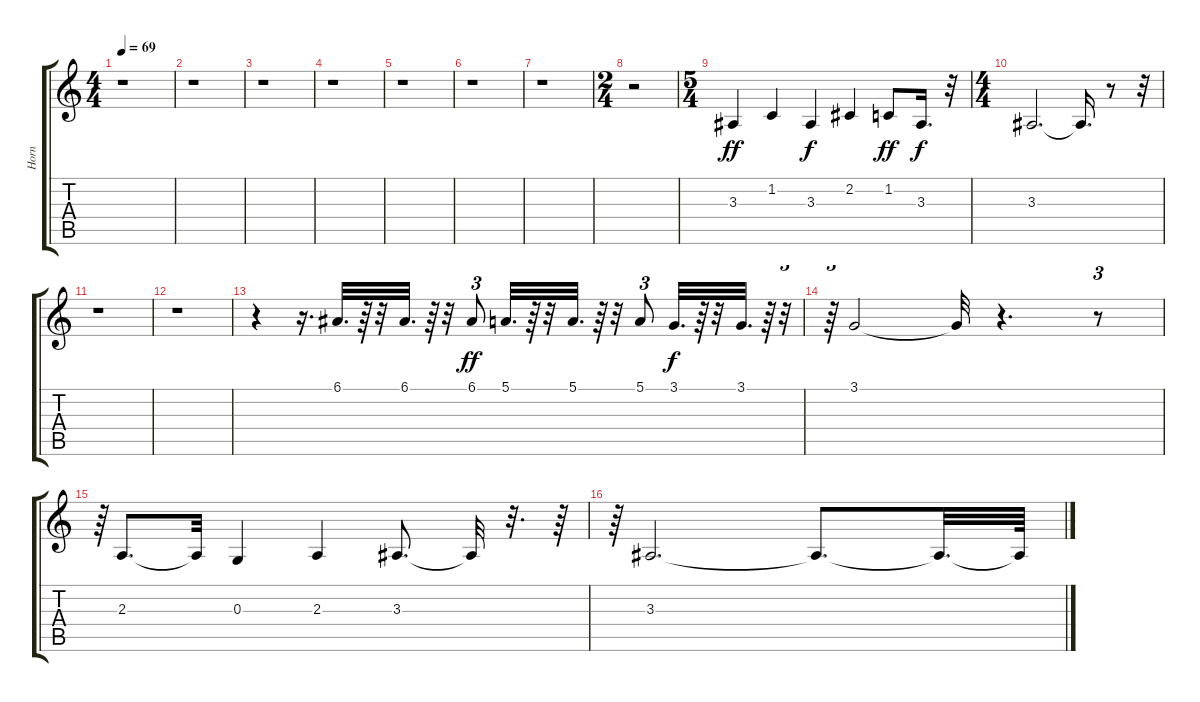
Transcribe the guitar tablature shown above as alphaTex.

\track ("Horn                " "Horn      ") {instrument frenchhorn}
\staff {score tabs}
\tuning (E4 B3 G3 D3 A2 E2) {hide}
\ts (4 4)
\tempo 69
\clef g2
\ks c
r.1{dy ff} |
r.1 |
r.1 |
r.1 |
r.1 |
r.1 |
r.1 |
\ts (2 4)
r.2 |
\ts (5 4)
3.3.4 1.2.4 3.3.4{dy f} 2.2.4 1.2.8{dy ff} 3.3.16{d dy f} r.32 |
\ts (4 4)
3.3.2{d} 3.3{t}.16{d} r.8 r.32 |
r.1 |
r.1 |
r.4 r.16{d} 6.1.32{d} r.64 r.32 6.1.32{d} r.64 r.32 6.1.8{tu (3 2) dy ff} 5.1.32{d} r.64 r.32 5.1.32{d} r.64 r.32 5.1.8{tu (3 2)} 3.1.32{d dy f} r.64 r.32 3.1.32{d} r.64 r.32{tu (3 2)} |
r.64{tu (3 2)} 3.1.2 3.1{t}.32 r.4{d} r.8{tu (3 2)} |
r.64{tu (3 2)} 2.3.8{d} 2.3{t}.32 0.3.4 2.3.4 3.3.8{d} 3.3{t}.32 r.32{d} r.64 |
r.64{tu (3 2)} 3.3.2{d} 3.3{t}.8{d} 3.3{t}.32{d} 3.3{t}.64
